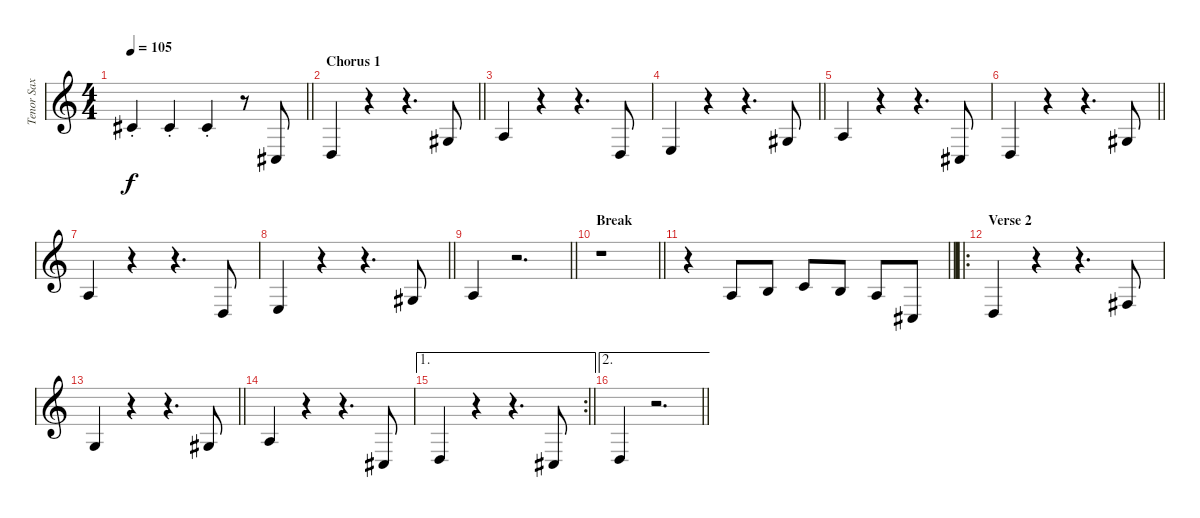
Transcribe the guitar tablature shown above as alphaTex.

\track ("Tenor Sax" "Tenor Sax") {instrument tenorsax}
\staff {score}
\tuning (D4 A3 F3 C3 G2 D2) {hide}
\ts (4 4)
\tempo 105
\clef g2
\barLineRight lightlight
\ks aminor
4.2{st}.4{dy f} 4.2{st}.4 4.2{st}.4 r.8 6.5.8 |
\section ("" "Chorus 1")
\barLineRight lightlight
2.4.4 r.4 r.4{d} 3.3.8 |
0.2.4 r.4 r.4{d} 2.4.8 |
\barLineRight lightlight
4.4.4 r.4 r.4{d} 3.3.8 |
0.2.4 r.4 r.4{d} 1.4.8 |
\barLineRight lightlight
2.4.4 r.4 r.4{d} 3.3.8 |
0.2.4 r.4 r.4{d} 2.4.8 |
\barLineRight lightlight
4.4.4 r.4 r.4{d} 13.5.8 |
\barLineRight lightlight
0.2.4 r.2{d} |
\section ("" "Break")
\barLineRight lightlight
r.1 |
\barLineRight lightlight
r.4 0.2.8 2.2.8 3.2.8 2.2.8 0.2.8 1.4.8 |
\ro
\section ("" "Verse 2")
2.4.4 r.4 r.4{d} 1.3.8 |
\barLineRight lightlight
7.4.4 r.4 r.4{d} 3.3.8 |
0.2.4 r.4 r.4{d} 1.4.8 |
\ae 1
\rc 2
\barLineRight lightlight
2.4.4 r.4 r.4{d} 1.4.8 |
\ae 2
\barLineRight lightlight
2.4.4 r.2{d}
